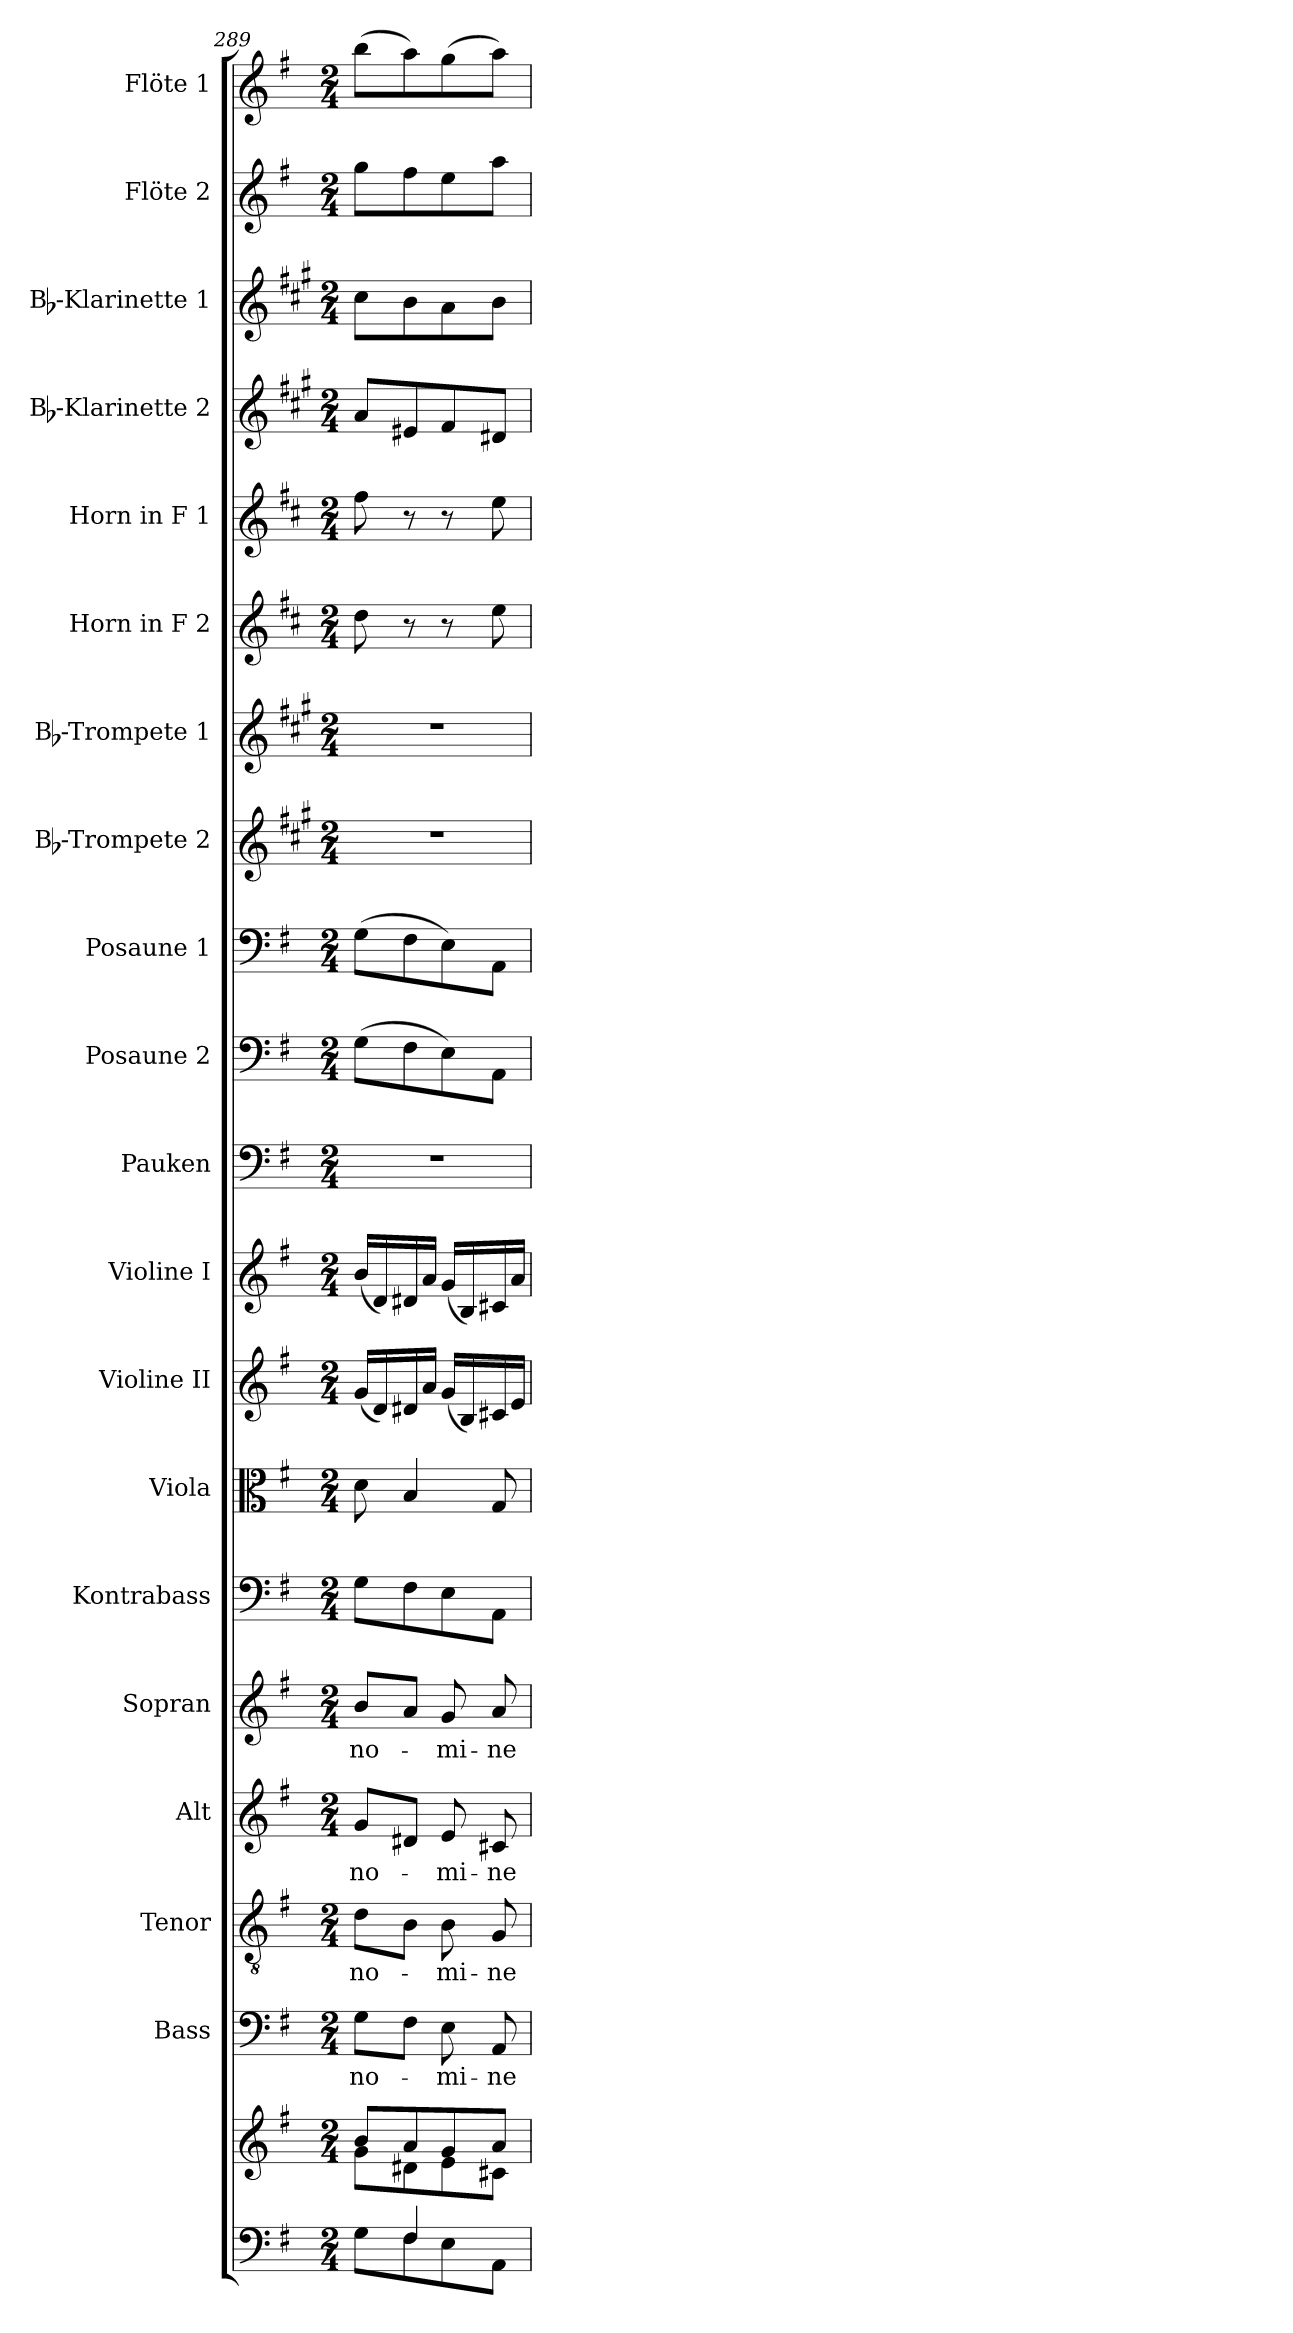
**kern	**kern	**kern	**text	**kern	**text	**kern	**text	**kern	**text	**kern	**kern	**kern	**kern	**kern	**kern	**kern	**kern	**kern	**kern	**kern	**kern	**kern	**kern	**kern
*part20	*part20	*part19	*part19	*part18	*part18	*part17	*part17	*part16	*part16	*part15	*part14	*part13	*part12	*part11	*part10	*part9	*part8	*part7	*part6	*part5	*part4	*part3	*part2	*part1
*staff21	*staff20	*staff19	*staff19	*staff18	*staff18	*staff17	*staff17	*staff16	*staff16	*staff15	*staff14	*staff13	*staff12	*staff11	*staff10	*staff9	*staff8	*staff7	*staff6	*staff5	*staff4	*staff3	*staff2	*staff1
*	*	*I"Bass	*	*I"Tenor	*	*I"Alt	*	*I"Sopran	*	*I"Kontrabass	*I"Viola	*I"Violine II	*I"Violine I	*I"Pauken	*I"Posaune 2	*I"Posaune 1	*I"Bb-Trompete 2	*I"Bb-Trompete 1	*I"Horn in F 2	*I"Horn in F 1	*I"Bb-Klarinette 2	*I"Bb-Klarinette 1	*I"Flöte 2	*I"Flöte 1
*	*	*I'B.	*	*I'T.	*	*I'A.	*	*I'S.	*	*I'Kb.	*I'Vla.	*I'Vl. II	*I'Vl. I	*I'Pk.	*I'Pos. 2	*I'Pos. 1	*I'Bb Trp. 2	*I'Bb Trp. 1	*	*	*I'Bb Kl. 2	*I'Bb Kl. 1	*I'Fl. 2	*I'Fl. 1
*clefF4	*clefG2	*clefF4	*	*clefGv2	*	*clefG2	*	*clefG2	*	*clefF4	*clefC3	*clefG2	*clefG2	*clefF4	*clefF4	*clefF4	*clefG2	*clefG2	*clefG2	*clefG2	*clefG2	*clefG2	*clefG2	*clefG2
*	*	*	*	*	*	*	*	*	*	*ITrd7c12	*	*	*	*	*	*	*ITrd1c2	*ITrd1c2	*ITrd4c7	*ITrd4c7	*ITrd1c2	*ITrd1c2	*	*
*k[f#]	*k[f#]	*k[f#]	*	*k[f#]	*	*k[f#]	*	*k[f#]	*	*k[f#]	*k[f#]	*k[f#]	*k[f#]	*k[f#]	*k[f#]	*k[f#]	*k[f#]	*k[f#]	*k[f#]	*k[f#]	*k[f#]	*k[f#]	*k[f#]	*k[f#]
*G:	*G:	*G:	*	*G:	*	*G:	*	*G:	*	*G:	*G:	*G:	*G:	*G:	*G:	*G:	*G:	*G:	*G:	*G:	*G:	*G:	*G:	*G:
*M2/4	*M2/4	*M2/4	*	*M2/4	*	*M2/4	*	*M2/4	*	*M2/4	*M2/4	*M2/4	*M2/4	*M2/4	*M2/4	*M2/4	*M2/4	*M2/4	*M2/4	*M2/4	*M2/4	*M2/4	*M2/4	*M2/4
=289	=289	=289	=289	=289	=289	=289	=289	=289	=289	=289	=289	=289	=289	=289	=289	=289	=289	=289	=289	=289	=289	=289	=289	=289
*^	*^	*	*	*	*	*	*	*	*	*	*	*	*	*	*	*	*	*	*	*	*	*	*	*
!	!	!	!	!	!LO:LY:b	!	!LO:LY:b	!	!LO:LY:b	!	!LO:LY:b	!	!	!	!	!	!	!	!	!	!	!	!	!	!	!
8ryy	8G\L	8b/L	8g\L	8G\L	no-	8d\L	no-	8g/L	no-	8b/L	no-	8GG\L	8d\	(<16g/LL	(<16b/LL	2r	(>8G\L	(>8G\L	2r	2r	8g\	8b\	8g/L	8b\L	8gg\L	(>8bb\L
.	.	.	.	.	.	.	.	.	.	.	.	.	.	16d/)	16d/)	.	.	.	.	.	.	.	.	.	.	.
4F#/	8F#\	8a/	8d#X\	8F#\J	.	8B\J	.	8d#X/J	.	8a/J	.	8FF#\	4B/	16d#X/	16d#X/	.	8F#\	8F#\	.	.	8r	8r	8d#X/	8a\	8ff#\	8aa\)
.	.	.	.	.	.	.	.	.	.	.	.	.	.	16a/JJ	16a/JJ	.	.	.	.	.	.	.	.	.	.	.
!	!	!	!	!	!LO:LY:b	!	!LO:LY:b	!	!LO:LY:b	!	!LO:LY:b	!	!	!	!	!	!	!	!	!	!	!	!	!	!	!
.	8E\	8g/	8e\	8E\	-mi-	8B\	-mi-	8e/	-mi-	8g/	-mi-	8EE\	.	(<16g/LL	(<16g/LL	.	8E\)	8E\)	.	.	8r	8r	8e/	8g\	8ee\	(>8gg\
.	.	.	.	.	.	.	.	.	.	.	.	.	.	16B/)	16B/)	.	.	.	.	.	.	.	.	.	.	.
!	!	!	!	!	!LO:LY:b	!	!LO:LY:b	!	!LO:LY:b	!	!LO:LY:b	!	!	!	!	!	!	!	!	!	!	!	!	!	!	!
8ryy	8AA\J	8a/J	8c#X\J	8AA/	-ne	8G/	-ne	8c#X/	-ne	8a/	-ne	8AAA\J	8G/	16c#X/	16c#X/	.	8AA\J	8AA\J	.	.	8a\	8a\	8c#X/J	8a\J	8aa\J	8aa\J)
.	.	.	.	.	.	.	.	.	.	.	.	.	.	16e/JJ	16a/JJ	.	.	.	.	.	.	.	.	.	.	.
*v	*v	*	*	*	*	*	*	*	*	*	*	*	*	*	*	*	*	*	*	*	*	*	*	*	*	*
*	*v	*v	*	*	*	*	*	*	*	*	*	*	*	*	*	*	*	*	*	*	*	*	*	*	*
=	=	=	=	=	=	=	=	=	=	=	=	=	=	=	=	=	=	=	=	=	=	=	=	=
*-	*-	*-	*-	*-	*-	*-	*-	*-	*-	*-	*-	*-	*-	*-	*-	*-	*-	*-	*-	*-	*-	*-	*-	*-
